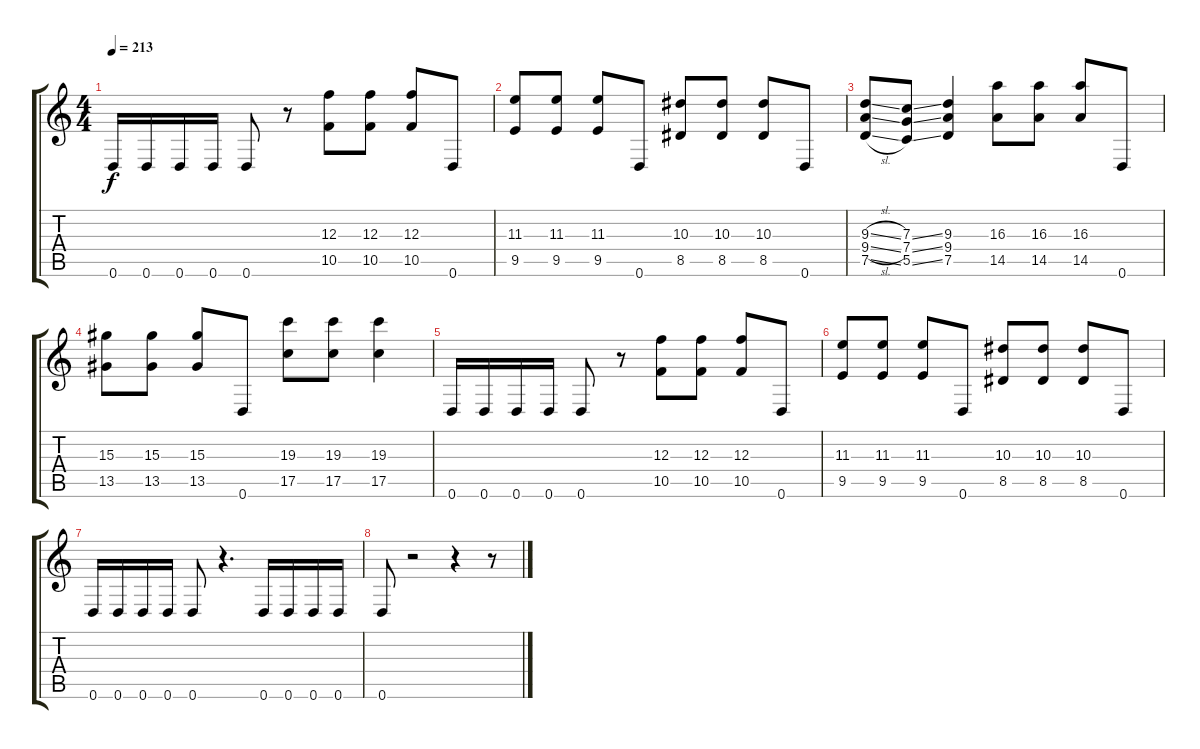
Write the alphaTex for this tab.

\track "" {instrument distortionguitar}
\staff {score tabs}
\tuning (D4 A3 F3 C3 G2 D2) {hide}
\ts (4 4)
\tempo 213
\clef g2
\ks c
0.6.16{dy f} 0.6.16 0.6.16 0.6.16 0.6.8 r.8 (12.3 10.5).8 (12.3 10.5).8 (12.3 10.5).8 0.6.8 |
(11.3 9.5).8 (11.3 9.5).8 (11.3 9.5).8 0.6.8 (10.3 8.5).8 (10.3 8.5).8 (10.3 8.5).8 0.6.8 |
(9.3{sl} 9.4{sl} 7.5{sl}).8 (7.3{ss} 7.4{ss} 5.5{ss}).8 (9.3 9.4 7.5).4 (16.3 14.5).8 (16.3 14.5).8 (16.3 14.5).8 0.6.8 |
(15.3 13.5).8 (15.3 13.5).8 (15.3 13.5).8 0.6.8 (19.3 17.5).8 (19.3 17.5).8 (19.3 17.5).4 |
0.6.16 0.6.16 0.6.16 0.6.16 0.6.8 r.8 (12.3 10.5).8 (12.3 10.5).8 (12.3 10.5).8 0.6.8 |
(11.3 9.5).8 (11.3 9.5).8 (11.3 9.5).8 0.6.8 (10.3 8.5).8 (10.3 8.5).8 (10.3 8.5).8 0.6.8 |
0.6.16 0.6.16 0.6.16 0.6.16 0.6.8 r.4{d} 0.6.16 0.6.16 0.6.16 0.6.16 |
0.6.8 r.2 r.4 r.8
